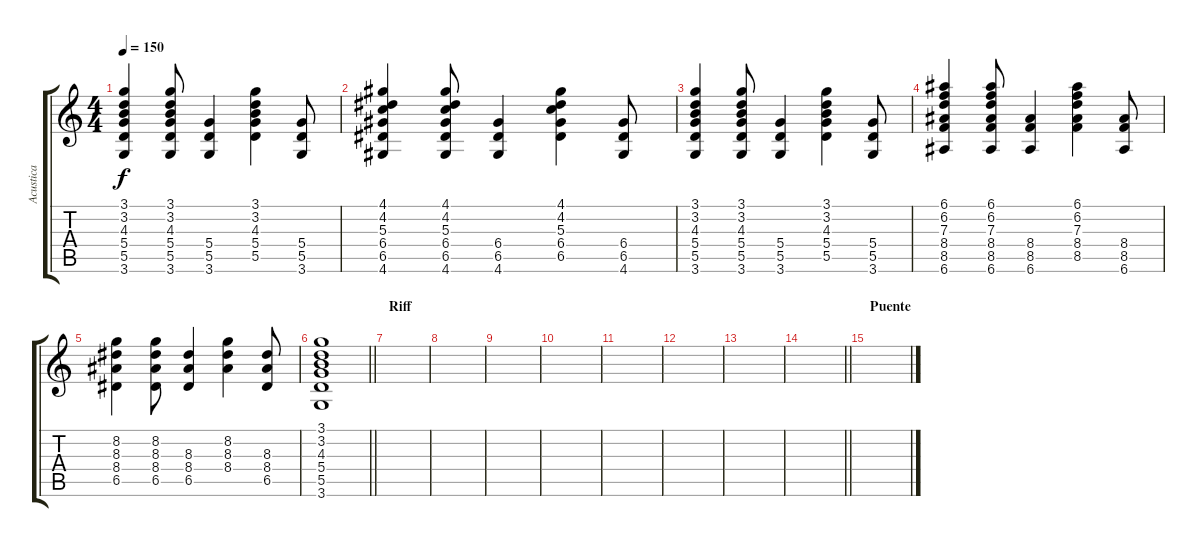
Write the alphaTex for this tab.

\track ("Acustica" "Acustica") {instrument acousticguitarsteel}
\staff {score tabs}
\tuning (E4 B3 G3 D3 A2 E2) {hide}
\ts (4 4)
\tempo 150
\clef g2
\ks c
(3.1 3.2 4.3 5.4 5.5 3.6).4{dy f} (3.1 3.2 4.3 5.4 5.5 3.6).8 (5.4 5.5 3.6).4 (3.1 3.2 4.3 5.4 5.5).4 (5.4 5.5 3.6).8 |
(4.1 4.2 5.3 6.4 6.5 4.6).4 (4.1 4.2 5.3 6.4 6.5 4.6).8 (6.4 6.5 4.6).4 (4.1 4.2 5.3 6.4 6.5).4 (6.4 6.5 4.6).8 |
(3.1 3.2 4.3 5.4 5.5 3.6).4 (3.1 3.2 4.3 5.4 5.5 3.6).8 (5.4 5.5 3.6).4 (3.1 3.2 4.3 5.4 5.5).4 (5.4 5.5 3.6).8 |
(6.1 6.2 7.3 8.4 8.5 6.6).4 (6.1 6.2 7.3 8.4 8.5 6.6).8 (8.4 8.5 6.6).4 (6.1 6.2 7.3 8.4 8.5).4 (8.4 8.5 6.6).8 |
(8.2 8.3 8.4 6.5).4 (8.2 8.3 8.4 6.5).8 (8.3 8.4 6.5).4 (8.2 8.3 8.4).4 (8.3 8.4 6.5).8 |
\barLineRight lightlight
(3.1 3.2 4.3 5.4 5.5 3.6).1 |
\section ("" "Riff")
|
|
|
|
|
|
|
\barLineRight lightlight
|
\section ("" "Puente")
